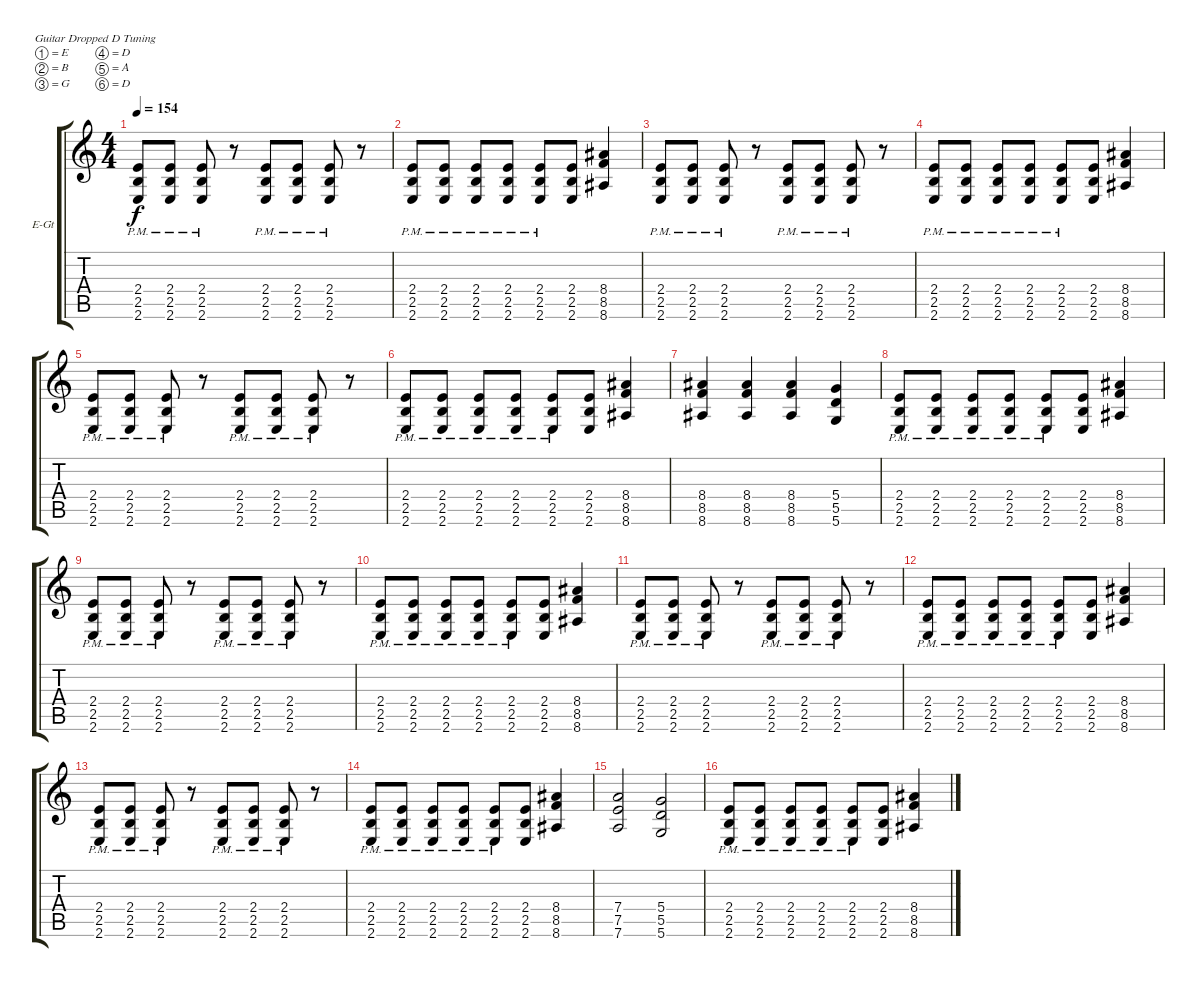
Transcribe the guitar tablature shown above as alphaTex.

\bracketExtendMode groupsimilarinstruments
\firstSystemTrackNameOrientation horizontal
\otherSystemsTrackNameOrientation horizontal
\track ("Distortion-guitar (Paul)" "E-Gt") {instrument distortionguitar}
\staff {score tabs}
\tuning (E4 B3 G3 D3 A2 D2)
\ts (4 4)
\tempo 154
\clef g2
\ks c
(2.4{pm} 2.5{pm} 2.6{pm}).8{dy f} (2.4{pm} 2.5{pm} 2.6{pm}).8 (2.4{pm} 2.5{pm} 2.6{pm}).8 r.8 (2.4{pm} 2.5{pm} 2.6{pm}).8 (2.4{pm} 2.5{pm} 2.6{pm}).8 (2.4{pm} 2.5{pm} 2.6{pm}).8 r.8 |
(2.4{pm} 2.5{pm} 2.6{pm}).8 (2.4{pm} 2.5{pm} 2.6{pm}).8 (2.4{pm} 2.5{pm} 2.6{pm}).8 (2.4{pm} 2.5{pm} 2.6{pm}).8 (2.4{pm} 2.5{pm} 2.6{pm}).8 (2.4 2.5 2.6).8 (8.4 8.5 8.6).4 |
(2.4{pm} 2.5{pm} 2.6{pm}).8 (2.4{pm} 2.5{pm} 2.6{pm}).8 (2.4{pm} 2.5{pm} 2.6{pm}).8 r.8 (2.4{pm} 2.5{pm} 2.6{pm}).8 (2.4{pm} 2.5{pm} 2.6{pm}).8 (2.4{pm} 2.5{pm} 2.6{pm}).8 r.8 |
(2.4{pm} 2.5{pm} 2.6{pm}).8 (2.4{pm} 2.5{pm} 2.6{pm}).8 (2.4{pm} 2.5{pm} 2.6{pm}).8 (2.4{pm} 2.5{pm} 2.6{pm}).8 (2.4{pm} 2.5{pm} 2.6{pm}).8 (2.4 2.5 2.6).8 (8.4 8.5 8.6).4 |
(2.4{pm} 2.5{pm} 2.6{pm}).8 (2.4{pm} 2.5{pm} 2.6{pm}).8 (2.4{pm} 2.5{pm} 2.6{pm}).8 r.8 (2.4{pm} 2.5{pm} 2.6{pm}).8 (2.4{pm} 2.5{pm} 2.6{pm}).8 (2.4{pm} 2.5{pm} 2.6{pm}).8 r.8 |
(2.4{pm} 2.5{pm} 2.6{pm}).8 (2.4{pm} 2.5{pm} 2.6{pm}).8 (2.4{pm} 2.5{pm} 2.6{pm}).8 (2.4{pm} 2.5{pm} 2.6{pm}).8 (2.4{pm} 2.5{pm} 2.6{pm}).8 (2.4 2.5 2.6).8 (8.4 8.5 8.6).4 |
(8.4 8.5 8.6).4 (8.4 8.5 8.6).4 (8.4 8.5 8.6).4 (5.4 5.6 5.5).4 |
(2.4{pm} 2.5{pm} 2.6{pm}).8 (2.4{pm} 2.5{pm} 2.6{pm}).8 (2.4{pm} 2.5{pm} 2.6{pm}).8 (2.4{pm} 2.5{pm} 2.6{pm}).8 (2.4{pm} 2.5{pm} 2.6{pm}).8 (2.4 2.5 2.6).8 (8.4 8.5 8.6).4 |
(2.4{pm} 2.5{pm} 2.6{pm}).8 (2.4{pm} 2.5{pm} 2.6{pm}).8 (2.4{pm} 2.5{pm} 2.6{pm}).8 r.8 (2.4{pm} 2.5{pm} 2.6{pm}).8 (2.4{pm} 2.5{pm} 2.6{pm}).8 (2.4{pm} 2.5{pm} 2.6{pm}).8 r.8 |
(2.4{pm} 2.5{pm} 2.6{pm}).8 (2.4{pm} 2.5{pm} 2.6{pm}).8 (2.4{pm} 2.5{pm} 2.6{pm}).8 (2.4{pm} 2.5{pm} 2.6{pm}).8 (2.4{pm} 2.5{pm} 2.6{pm}).8 (2.4 2.5 2.6).8 (8.4 8.5 8.6).4 |
(2.4{pm} 2.5{pm} 2.6{pm}).8 (2.4{pm} 2.5{pm} 2.6{pm}).8 (2.4{pm} 2.5{pm} 2.6{pm}).8 r.8 (2.4{pm} 2.5{pm} 2.6{pm}).8 (2.4{pm} 2.5{pm} 2.6{pm}).8 (2.4{pm} 2.5{pm} 2.6{pm}).8 r.8 |
(2.4{pm} 2.5{pm} 2.6{pm}).8 (2.4{pm} 2.5{pm} 2.6{pm}).8 (2.4{pm} 2.5{pm} 2.6{pm}).8 (2.4{pm} 2.5{pm} 2.6{pm}).8 (2.4{pm} 2.5{pm} 2.6{pm}).8 (2.4 2.5 2.6).8 (8.4 8.5 8.6).4 |
(2.4{pm} 2.5{pm} 2.6{pm}).8 (2.4{pm} 2.5{pm} 2.6{pm}).8 (2.4{pm} 2.5{pm} 2.6{pm}).8 r.8 (2.4{pm} 2.5{pm} 2.6{pm}).8 (2.4{pm} 2.5{pm} 2.6{pm}).8 (2.4{pm} 2.5{pm} 2.6{pm}).8 r.8 |
(2.4{pm} 2.5{pm} 2.6{pm}).8 (2.4{pm} 2.5{pm} 2.6{pm}).8 (2.4{pm} 2.5{pm} 2.6{pm}).8 (2.4{pm} 2.5{pm} 2.6{pm}).8 (2.4{pm} 2.5{pm} 2.6{pm}).8 (2.4 2.5 2.6).8 (8.4 8.5 8.6).4 |
(7.4 7.5 7.6).2 (5.4 5.6 5.5).2 |
(2.4{pm} 2.5{pm} 2.6{pm}).8 (2.4{pm} 2.5{pm} 2.6{pm}).8 (2.4{pm} 2.5{pm} 2.6{pm}).8 (2.4{pm} 2.5{pm} 2.6{pm}).8 (2.4{pm} 2.5{pm} 2.6{pm}).8 (2.4 2.5 2.6).8 (8.4 8.5 8.6).4
